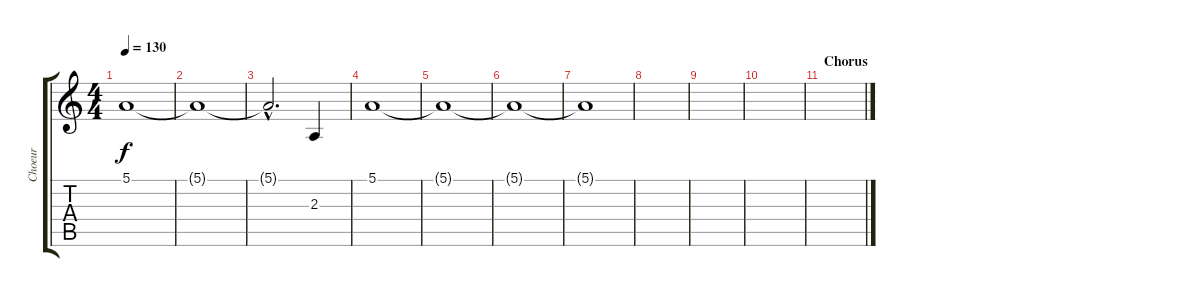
\track ("Choeur" "Choeur") {instrument choiraahs}
\staff {score tabs}
\tuning (E4 B3 G3 D3 A2 E2) {hide}
\ts (4 4)
\tempo 130
\clef g2
\ks c
5.1{t}.1{dy f} |
5.1{t}.1 |
5.1{hac t}.2{d} 2.3.4 |
5.1.1 |
5.1{t}.1 |
5.1{t}.1 |
5.1{t}.1 |
\section ("" "")
|
|
|
\section ("" "Chorus")
